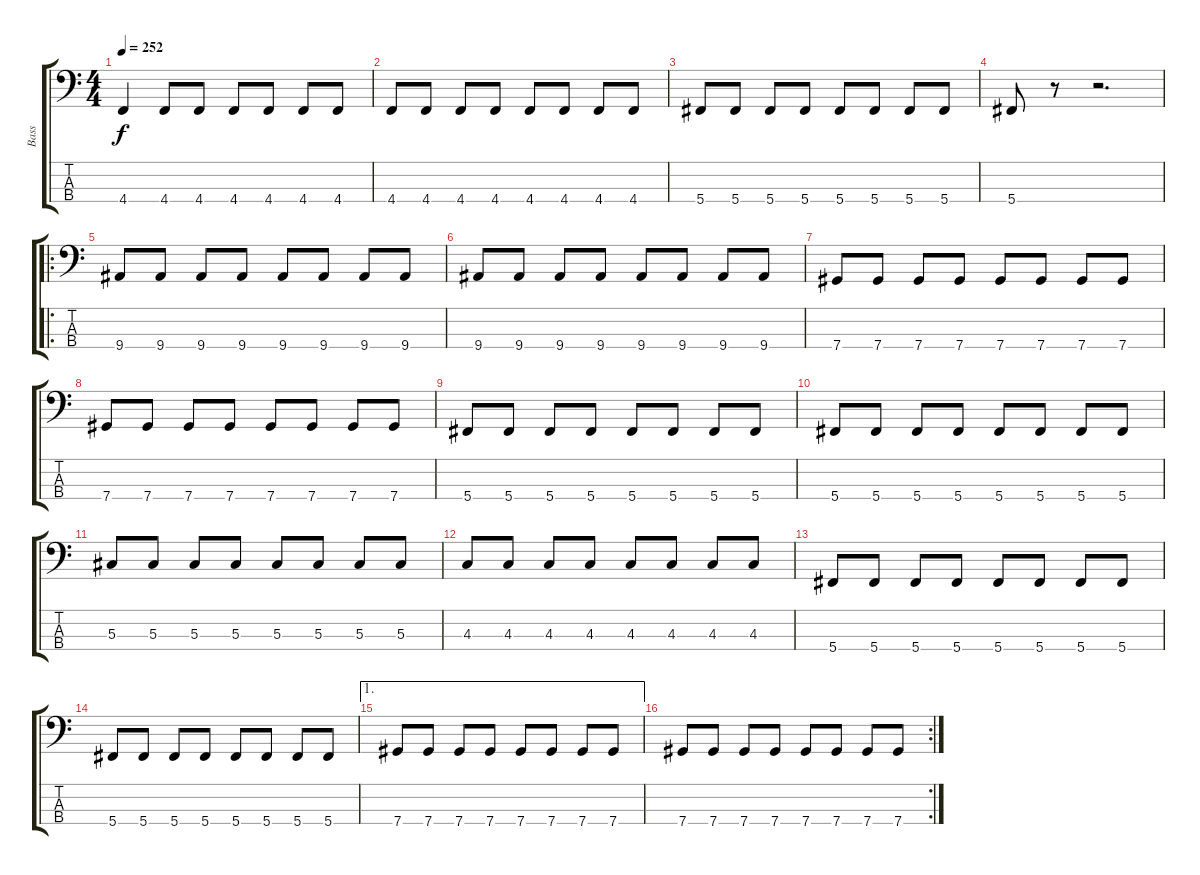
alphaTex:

\track ("Bass" "Bass") {instrument electricbasspick}
\staff {score tabs}
\tuning (Gb2 Db2 Ab1 Db1) {hide}
\ts (4 4)
\tempo 252
\clef f4
\ks c
4.4.4{dy f} 4.4.8 4.4.8 4.4.8 4.4.8 4.4.8 4.4.8 |
4.4.8 4.4.8 4.4.8 4.4.8 4.4.8 4.4.8 4.4.8 4.4.8 |
5.4.8 5.4.8 5.4.8 5.4.8 5.4.8 5.4.8 5.4.8 5.4.8 |
5.4.8 r.8 r.2{d} |
\ro
9.4.8 9.4.8 9.4.8 9.4.8 9.4.8 9.4.8 9.4.8 9.4.8 |
9.4.8 9.4.8 9.4.8 9.4.8 9.4.8 9.4.8 9.4.8 9.4.8 |
7.4.8 7.4.8 7.4.8 7.4.8 7.4.8 7.4.8 7.4.8 7.4.8 |
7.4.8 7.4.8 7.4.8 7.4.8 7.4.8 7.4.8 7.4.8 7.4.8 |
5.4.8 5.4.8 5.4.8 5.4.8 5.4.8 5.4.8 5.4.8 5.4.8 |
5.4.8 5.4.8 5.4.8 5.4.8 5.4.8 5.4.8 5.4.8 5.4.8 |
5.3.8 5.3.8 5.3.8 5.3.8 5.3.8 5.3.8 5.3.8 5.3.8 |
4.3.8 4.3.8 4.3.8 4.3.8 4.3.8 4.3.8 4.3.8 4.3.8 |
5.4.8 5.4.8 5.4.8 5.4.8 5.4.8 5.4.8 5.4.8 5.4.8 |
5.4.8 5.4.8 5.4.8 5.4.8 5.4.8 5.4.8 5.4.8 5.4.8 |
\ae 1
7.4.8 7.4.8 7.4.8 7.4.8 7.4.8 7.4.8 7.4.8 7.4.8 |
\rc 2
7.4.8 7.4.8 7.4.8 7.4.8 7.4.8 7.4.8 7.4.8 7.4.8
